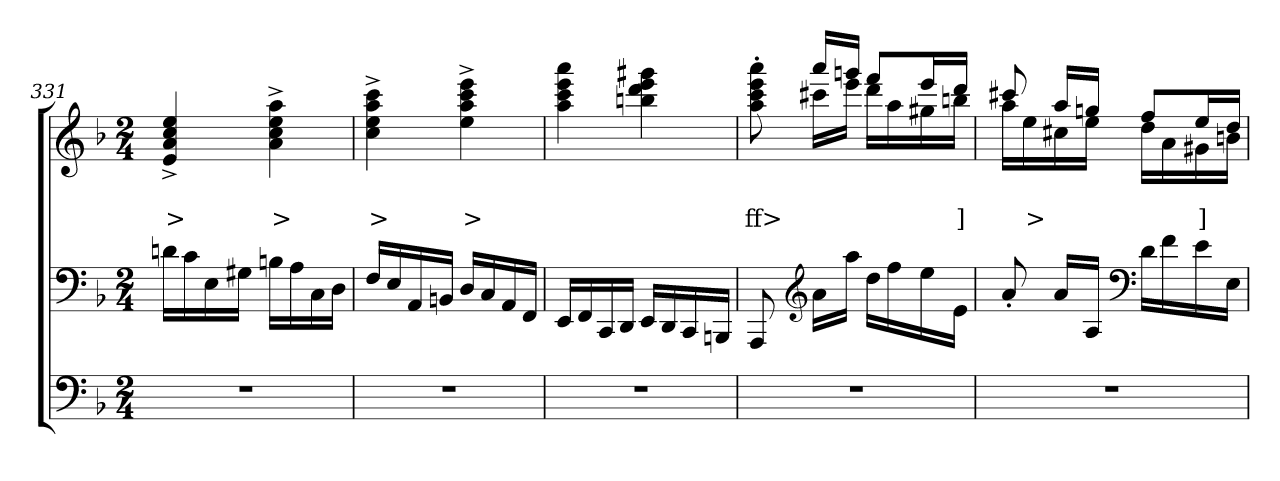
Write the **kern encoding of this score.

**kern	**kern	**kern	**text	**text
*part3	*part2	*part1	*part1	*part1
*staff3	*staff2	*staff1	*staff1	*staff1
*clefF4	*clefF4	*clefG2	*	*
*k[b-]	*k[b-]	*k[b-]	*	*
*M2/4	*M2/4	*M2/4	*	*
=331	=331	=331	=331	=331
2r	16dnLL	4ee/^> 4cc/^> 4a/^> 4e/^>	.	>
.	16c	.	.	.
.	16E	.	.	.
.	16G#XJJ	.	.	.
.	16BnLL	4aa^> 4ee^> 4cc^> 4a^>	.	>
.	16A	.	.	.
.	16C	.	.	.
.	16DJJ	.	.	.
=332	=332	=332	=332	=332
2r	16FLL	4ccc^> 4aa^> 4ee^> 4cc^>	.	>
.	16E	.	.	.
.	16AA	.	.	.
.	16BBnJJ	.	.	.
.	16DLL	4eee^> 4ccc^> 4aa^> 4ee^>	.	>
.	16C	.	.	.
.	16AA	.	.	.
.	16FFJJ	.	.	.
=333	=333	=333	=333	=333
2r	16EELL	4aaa 4eee 4ccc 4aa	.	.
.	16FF	.	.	.
.	16CC	.	.	.
.	16DDJJ	.	.	.
.	16EELL	4ggg#X 4eee 4ddd 4bbn	.	.
.	16DD	.	.	.
.	16CC	.	.	.
.	16BBBnJJ	.	.	.
=334	=334	=334	=334	=334
*	*	*^	*	*
2r	8AAA	8ryy	8aaa'> 8eee'> 8ccc'> 8aa'>	.	ff>
*	*clefG2	*	*	*	*
.	16aLL	16aaaLL	16ccc#XLL	.	.
.	16aaJJ	16gggnJJ	16eeeJJ	.	.
.	16ddLL	8fffL	16dddLL	.	.
.	16ff	.	16aa	.	.
.	16ee	16eeeL	16gg#X	.	.
.	16eJJ	16dddJJ	16bbnJJ	.	]
=335	=335	=335	=335	=335	=335
2r	8a'>/	8ccc#X	16aaLL	.	.
.	.	.	16ee	.	>
.	16aLL	16aaLL	16cc#	.	.
.	16AJJ	16ggnJJ	16eeJJ	.	.
*	*clefF4	*	*	*	*
.	16dLL	8ffL	16ddLL	.	.
.	16f	.	16a	.	.
.	16e	16eeL	16g#X	.	]
.	16EJJ	16ddJJ	16bnJJ	.	.
*	*	*v	*v	*	*
=	=	=	=	=
*-	*-	*-	*-	*-
